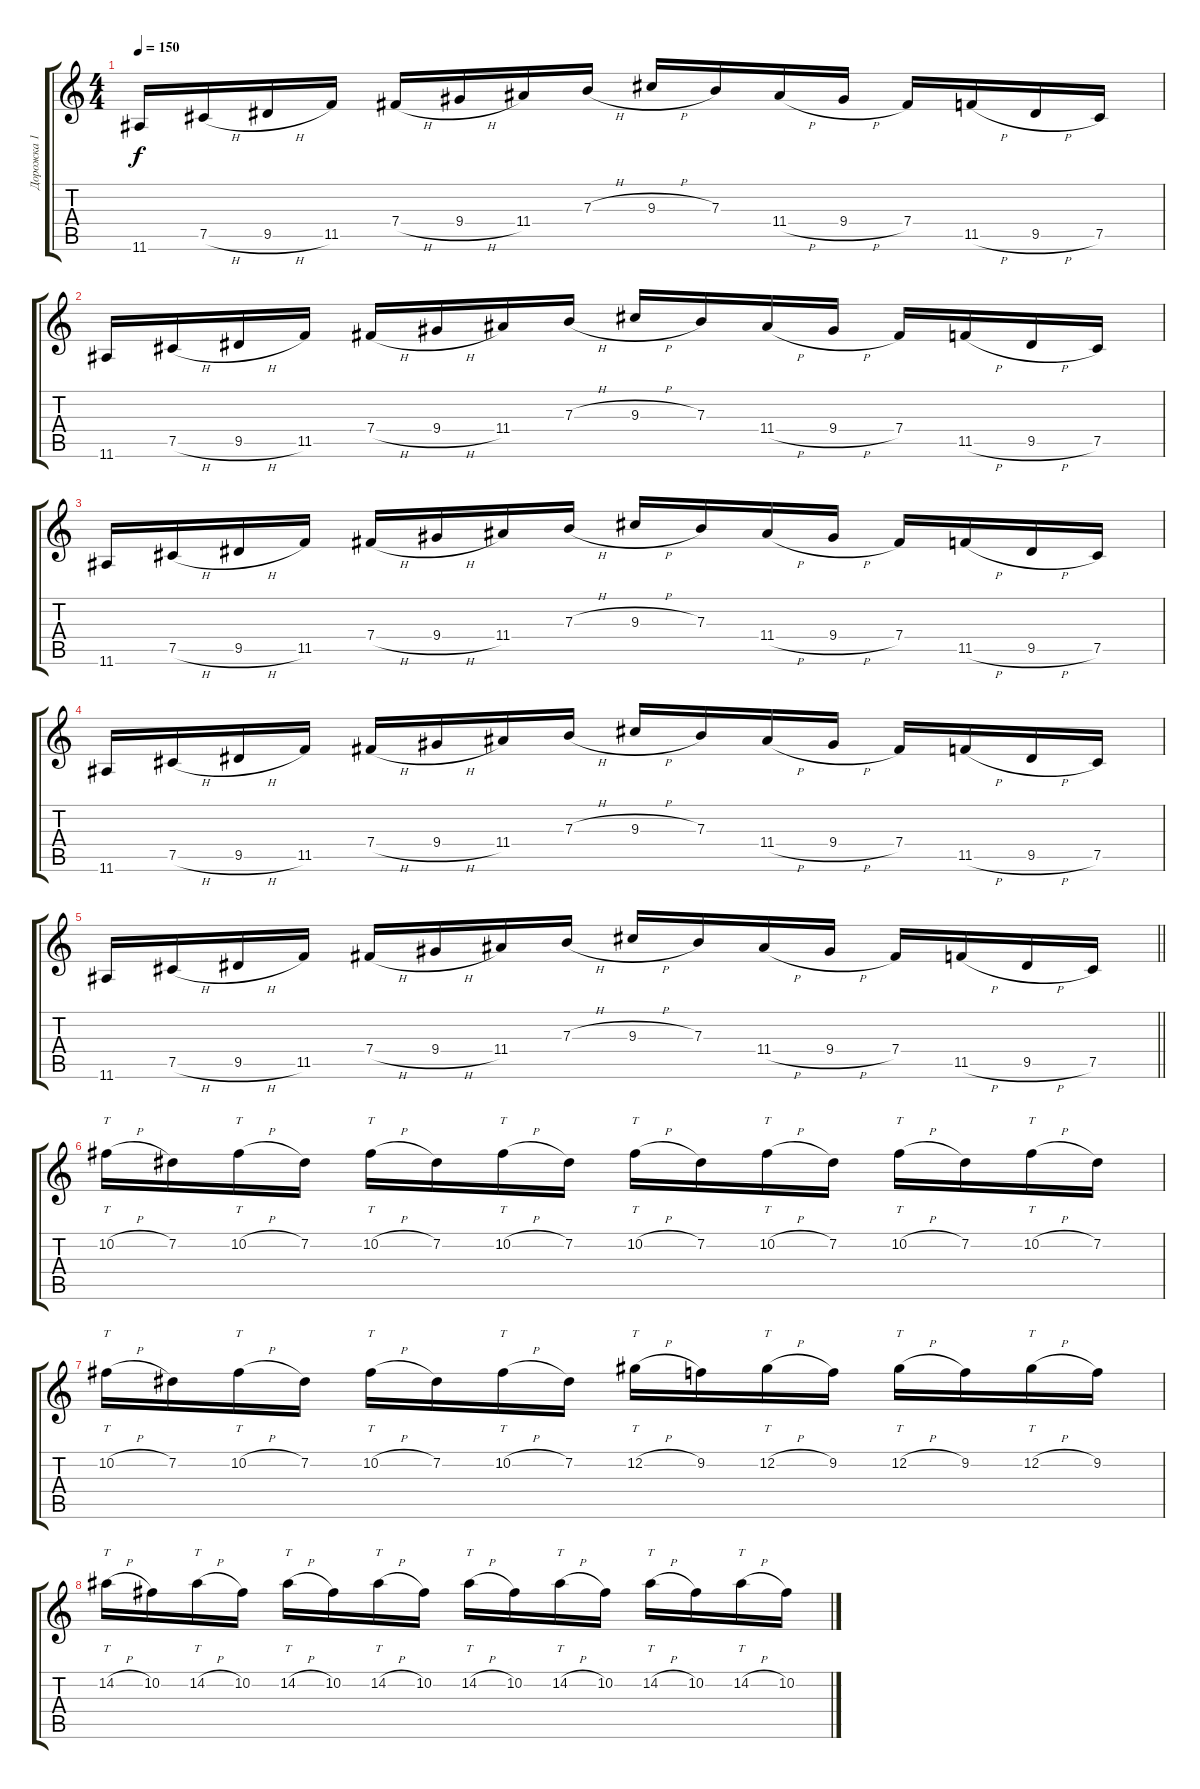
\track ("Дорожка 1" "Дорожка 1") {instrument distortionguitar}
\staff {score tabs}
\tuning (Db4 Ab3 E3 B2 Gb2 B1) {hide}
\ts (4 4)
\tempo 150
\clef g2
\ks c
11.6.16{dy f} 7.5{h}.16 9.5{h}.16 11.5.16 7.4{h}.16 9.4{h}.16 11.4.16 7.3{h}.16 9.3{h}.16 7.3.16 11.4{h}.16 9.4{h}.16 7.4.16 11.5{h}.16 9.5{h}.16 7.5.16 |
11.6.16 7.5{h}.16 9.5{h}.16 11.5.16 7.4{h}.16 9.4{h}.16 11.4.16 7.3{h}.16 9.3{h}.16 7.3.16 11.4{h}.16 9.4{h}.16 7.4.16 11.5{h}.16 9.5{h}.16 7.5.16 |
11.6.16 7.5{h}.16 9.5{h}.16 11.5.16 7.4{h}.16 9.4{h}.16 11.4.16 7.3{h}.16 9.3{h}.16 7.3.16 11.4{h}.16 9.4{h}.16 7.4.16 11.5{h}.16 9.5{h}.16 7.5.16 |
11.6.16 7.5{h}.16 9.5{h}.16 11.5.16 7.4{h}.16 9.4{h}.16 11.4.16 7.3{h}.16 9.3{h}.16 7.3.16 11.4{h}.16 9.4{h}.16 7.4.16 11.5{h}.16 9.5{h}.16 7.5.16 |
\barLineRight lightlight
11.6.16 7.5{h}.16 9.5{h}.16 11.5.16 7.4{h}.16 9.4{h}.16 11.4.16 7.3{h}.16 9.3{h}.16 7.3.16 11.4{h}.16 9.4{h}.16 7.4.16 11.5{h}.16 9.5{h}.16 7.5.16 |
10.2{h}.16{tt} 7.2.16 10.2{h}.16{tt} 7.2.16 10.2{h}.16{tt} 7.2.16 10.2{h}.16{tt} 7.2.16 10.2{h}.16{tt} 7.2.16 10.2{h}.16{tt} 7.2.16 10.2{h}.16{tt} 7.2.16 10.2{h}.16{tt} 7.2.16 |
10.2{h}.16{tt} 7.2.16 10.2{h}.16{tt} 7.2.16 10.2{h}.16{tt} 7.2.16 10.2{h}.16{tt} 7.2.16 12.2{h}.16{tt} 9.2.16 12.2{h}.16{tt} 9.2.16 12.2{h}.16{tt} 9.2.16 12.2{h}.16{tt} 9.2.16 |
14.2{h}.16{tt} 10.2.16 14.2{h}.16{tt} 10.2.16 14.2{h}.16{tt} 10.2.16 14.2{h}.16{tt} 10.2.16 14.2{h}.16{tt} 10.2.16 14.2{h}.16{tt} 10.2.16 14.2{h}.16{tt} 10.2.16 14.2{h}.16{tt} 10.2.16
